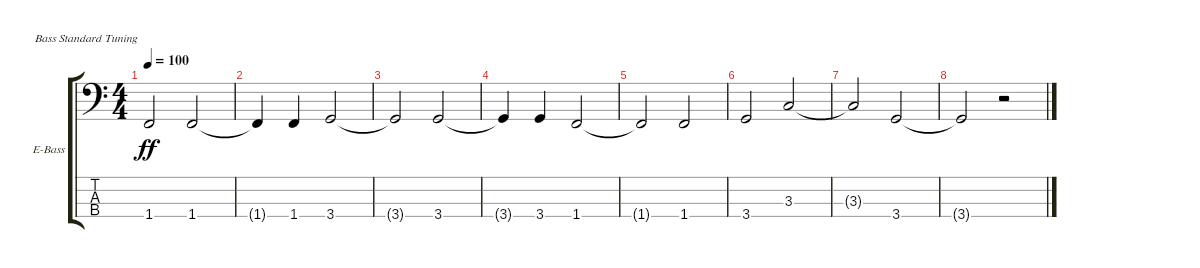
\defaultSystemsLayout 4
\bracketExtendMode groupsimilarinstruments
\firstSystemTrackNameOrientation horizontal
\otherSystemsTrackNameOrientation horizontal
\track ("Electric Bass" "E-Bass") {instrument electricbassfinger}
\staff {score tabs}
\tuning (G2 D2 A1 E1)
\ts (4 4)
\tempo 100
\clef f4
\ks c
1.4{t}.2{dy ff} 1.4.2 |
1.4{t}.4 1.4.4 3.4.2 |
3.4{t}.2 3.4.2 |
3.4{t}.4 3.4.4 1.4.2 |
1.4{t}.2 1.4.2 |
3.4.2 3.3.2 |
3.3{t}.2 3.4.2 |
3.4{t}.2 r.2
